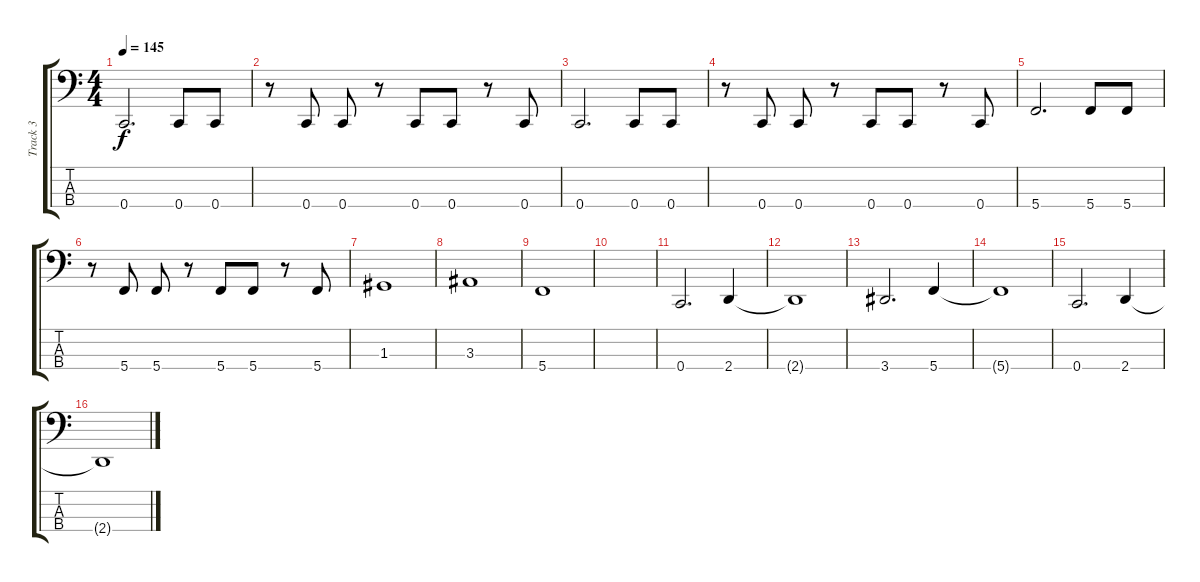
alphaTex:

\track ("Track 3" "Track 3") {instrument electricbasspick}
\staff {score tabs}
\tuning (F2 C2 G1 C1) {hide}
\ts (4 4)
\tempo 145
\clef f4
\ks c
0.4.2{d dy f} 0.4.8 0.4.8 |
r.8 0.4.8 0.4.8 r.8 0.4.8 0.4.8 r.8 0.4.8 |
0.4.2{d} 0.4.8 0.4.8 |
r.8 0.4.8 0.4.8 r.8 0.4.8 0.4.8 r.8 0.4.8 |
5.4.2{d} 5.4.8 5.4.8 |
r.8 5.4.8 5.4.8 r.8 5.4.8 5.4.8 r.8 5.4.8 |
1.3.1 |
3.3.1 |
5.4.1 |
|
0.4.2{d} 2.4.4 |
2.4{t}.1 |
3.4.2{d} 5.4.4 |
5.4{t}.1 |
0.4.2{d} 2.4.4 |
2.4{t}.1
